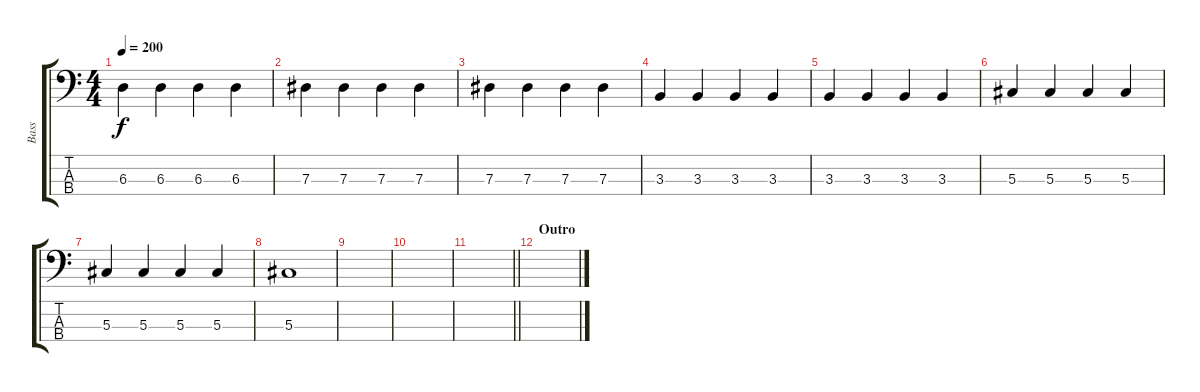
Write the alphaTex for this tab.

\track ("Bass" "Bass") {instrument electricbasspick}
\staff {score tabs}
\tuning (Gb2 Db2 Ab1 Eb1) {hide}
\ts (4 4)
\tempo 200
\clef f4
\ks c
6.3.4{dy f} 6.3.4 6.3.4 6.3.4 |
7.3.4 7.3.4 7.3.4 7.3.4 |
7.3.4 7.3.4 7.3.4 7.3.4 |
3.3.4 3.3.4 3.3.4 3.3.4 |
3.3.4 3.3.4 3.3.4 3.3.4 |
5.3.4 5.3.4 5.3.4 5.3.4 |
5.3.4 5.3.4 5.3.4 5.3.4 |
5.3.1 |
|
|
\barLineRight lightlight
|
\section ("" "Outro")
